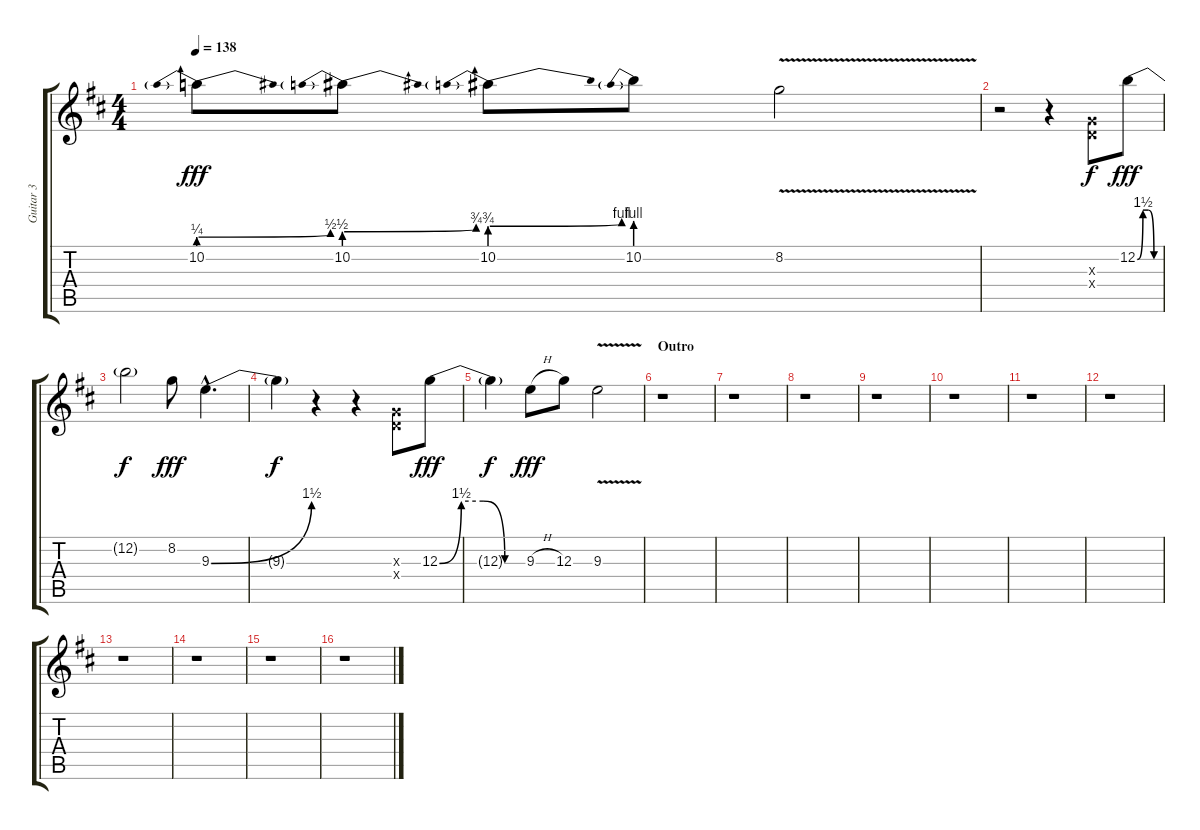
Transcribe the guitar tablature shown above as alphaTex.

\track ("Guitar 3" "Guitar 3") {instrument distortionguitar}
\staff {score tabs}
\tuning (E4 B3 G3 D3 A2 E2) {hide}
\ts (4 4)
\tempo 138
\clef g2
\ks d
10.2{be (prebendbend 0 1 60 2)}.8{dy fff} 10.2{be (prebendbend 0 2 60 3)}.8 10.2{be (prebendbend 0 3 60 4)}.8 10.2{be (prebend 0 4 60 4)}.8 8.2{v}.2 |
r.2 r.4 (0.3{x} 0.4{x}).8{dy f} 12.2{be (custom 0 0 15 6 30 6 45 0 60 0)}.8{dy fff} |
12.2{t}.2{dy f} 8.2.8{dy fff} 9.3{be (bend 0 0 60 6) hac}.4{d} |
9.3{t}.4{dy f} r.4 r.4 (0.3{x} 0.4{x}).8 12.3{be (custom 0 0 15 6 30 6 45 0 60 0)}.8{dy fff} |
12.3{t}.4{dy f} 9.3{h}.8{dy fff} 12.3.8 9.3{v}.2 |
\section ("" "Outro")
r.1 |
r.1 |
r.1 |
r.1 |
r.1 |
r.1 |
r.1 |
r.1 |
r.1 |
r.1 |
r.1
